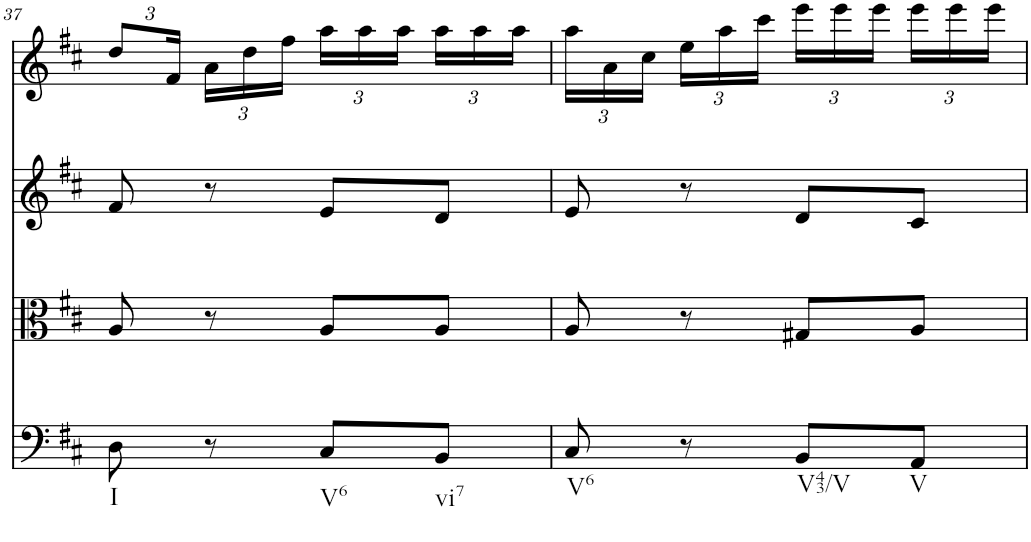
**kern	**kern	**kern	**kern
*part4	*part3	*part2	*part1
*staff4	*staff3	*staff2	*staff1
*I"Violoncello	*I"Viola	*I"Violin 2	*I"Violin 1
*I'Vc	*I'Vla	*I'Vln	*I'Vln
!!LO:PB:g=z
*clefF4	*clefC3	*clefG2	*clefG2
*k[f#c#]	*k[f#c#]	*k[f#c#]	*k[f#c#]
*D:	*D:	*D:	*D:
*M2/4	*M2/4	*M2/4	*M2/4
*	*	*	*Xbrackettup
=37	=37	=37	=37
!LO:TX:b:t=I	!	!	!
8D\	8A/	8f#/	12dd/L
.	.	.	24f#/Jk
8r	8r	8r	24a\LL
.	.	.	24dd\
.	.	.	24ff#\JJ
!LO:TX:b:t=V6	!	!	!
8C#/L	8A/L	8e/L	24aa\LL
.	.	.	24aa\
.	.	.	24aa\JJ
!LO:TX:b:t=vi7	!	!	!
8BB/J	8A/J	8d/J	24aa\LL
.	.	.	24aa\
.	.	.	24aa\JJ
=38	=38	=38	=38
!LO:TX:b:t=V6	!	!	!
8C#/	8A/	8e/	24aa\LL
.	.	.	24a\
.	.	.	24cc#\JJ
8r	8r	8r	24ee\LL
.	.	.	24aa\
.	.	.	24ccc#\JJ
!LO:TX:b:t=V43/V	!	!	!
8BB/L	8G#X/L	8d/L	24eee\LL
.	.	.	24eee\
.	.	.	24eee\JJ
!LO:TX:b:t=V	!	!	!
8AA/J	8A/J	8c#/J	24eee\LL
.	.	.	24eee\
.	.	.	24eee\JJ
=	=	=	=
*-	*-	*-	*-
